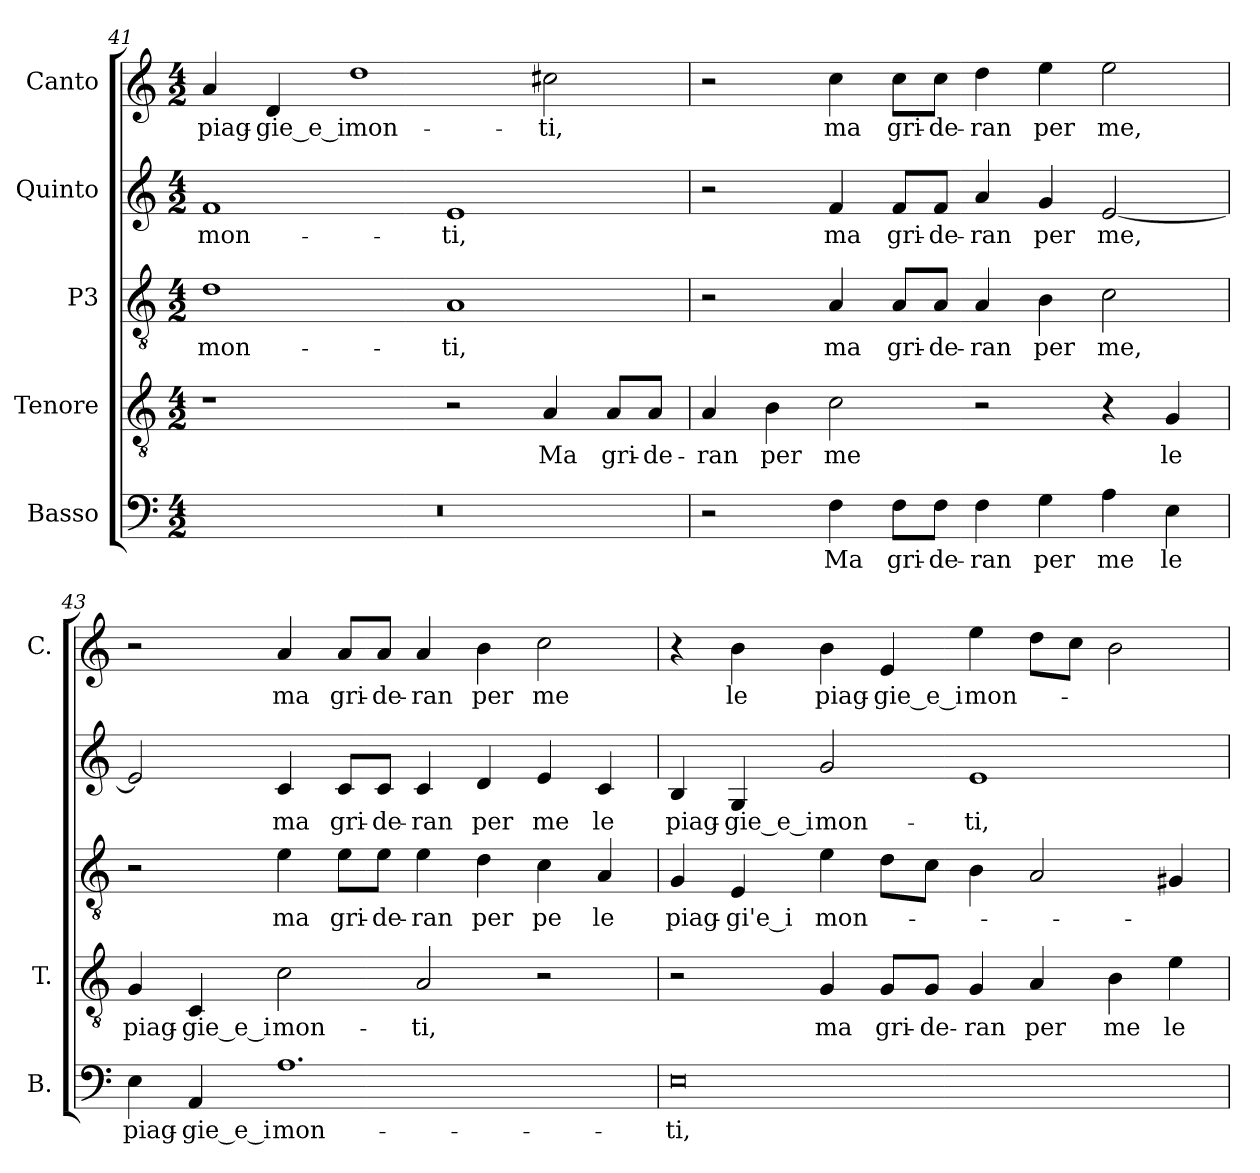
**kern	**text	**kern	**text	**kern	**text	**kern	**text	**kern	**text
*part5	*part5	*part4	*part4	*part3	*part3	*part2	*part2	*part1	*part1
*staff5	*staff5	*staff4	*staff4	*staff3	*staff3	*staff2	*staff2	*staff1	*staff1
*I"Basso	*	*I"Tenore	*	*I"P3	*	*I"Quinto	*	*I"Canto	*
*I'B.	*	*I'T.	*	*	*	*	*	*I'C.	*
*clefF4	*	*clefGv2	*	*clefGv2	*	*clefG2	*	*clefG2	*
*	*	*ITrd7c12	*	*ITrd7c12	*	*	*	*	*
*k[]	*	*k[]	*	*k[]	*	*k[]	*	*k[]	*
*C:	*	*C:	*	*C:	*	*C:	*	*C:	*
*M4/2	*	*M4/2	*	*M4/2	*	*M4/2	*	*M4/2	*
=41	=41	=41	=41	=41	=41	=41	=41	=41	=41
!LO:N:vis=1	!	!	!	!	!	!	!	!	!
!	!	!	!	!	!LO:LY:b:color=#000000	!	!	!	!
!	!	!	!	!	!	!	!LO:LY:b:color=#000000	!	!
!	!	!	!	!	!	!	!	!	!LO:LY:b:color=#000000
0r	.	1r	.	1Di	mon-	1fi	mon-	4ai/	piag-
!	!	!	!	!	!	!	!	!	!LO:LY:b:color=#000000
.	.	.	.	.	.	.	.	4di/	-gie_e_i
!	!	!	!	!	!	!	!	!	!LO:LY:b:color=#000000
.	.	.	.	.	.	.	.	1ddi	mon-
!	!	!	!	!	!LO:LY:b:color=#000000	!	!	!	!
!	!	!	!	!	!	!	!LO:LY:b:color=#000000	!	!
.	.	2r	.	1AAi	-ti,	1ei	-ti,	.	.
!	!	!	!LO:LY:b:color=#000000	!	!	!	!	!	!
!	!	!	!	!	!	!	!	!	!LO:LY:b:color=#000000
.	.	4AAi/	Ma	.	.	.	.	2cc#Xi\	-ti,
!	!	!	!LO:LY:b:color=#000000	!	!	!	!	!	!
.	.	8AAi/L	gri-	.	.	.	.	.	.
!	!	!	!LO:LY:b:color=#000000	!	!	!	!	!	!
.	.	8AAi/J	-de-	.	.	.	.	.	.
=42	=42	=42	=42	=42	=42	=42	=42	=42	=42
!	!	!	!LO:LY:b:color=#000000	!	!	!	!	!	!
2r	.	4AAi/	-ran	2r	.	2r	.	2r	.
!	!	!	!LO:LY:b:color=#000000	!	!	!	!	!	!
.	.	4BBi\	per	.	.	.	.	.	.
!	!LO:LY:b:color=#000000	!	!	!	!	!	!	!	!
!	!	!	!LO:LY:b:color=#000000	!	!	!	!	!	!
!	!	!	!	!	!LO:LY:b:color=#000000	!	!	!	!
!	!	!	!	!	!	!	!LO:LY:b:color=#000000	!	!
!	!	!	!	!	!	!	!	!	!LO:LY:b:color=#000000
4Fi\	Ma	2Ci\	me	4AAi/	ma	4fi/	ma	4cci\	ma
!	!LO:LY:b:color=#000000	!	!	!	!	!	!	!	!
!	!	!	!	!	!LO:LY:b:color=#000000	!	!	!	!
!	!	!	!	!	!	!	!LO:LY:b:color=#000000	!	!
!	!	!	!	!	!	!	!	!	!LO:LY:b:color=#000000
8Fi\L	gri-	.	.	8AAi/L	gri-	8fi/L	gri-	8cci\L	gri-
!	!LO:LY:b:color=#000000	!	!	!	!	!	!	!	!
!	!	!	!	!	!LO:LY:b:color=#000000	!	!	!	!
!	!	!	!	!	!	!	!LO:LY:b:color=#000000	!	!
!	!	!	!	!	!	!	!	!	!LO:LY:b:color=#000000
8Fi\J	-de-	.	.	8AAi/J	-de-	8fi/J	-de-	8cci\J	-de-
!	!LO:LY:b:color=#000000	!	!	!	!	!	!	!	!
!	!	!	!	!	!LO:LY:b:color=#000000	!	!	!	!
!	!	!	!	!	!	!	!LO:LY:b:color=#000000	!	!
!	!	!	!	!	!	!	!	!	!LO:LY:b:color=#000000
4Fi\	-ran	2r	.	4AAi/	-ran	4ai/	-ran	4ddi\	-ran
!	!LO:LY:b:color=#000000	!	!	!	!	!	!	!	!
!	!	!	!	!	!LO:LY:b:color=#000000	!	!	!	!
!	!	!	!	!	!	!	!LO:LY:b:color=#000000	!	!
!	!	!	!	!	!	!	!	!	!LO:LY:b:color=#000000
4Gi\	per	.	.	4BBi\	per	4gi/	per	4eei\	per
!	!LO:LY:b:color=#000000	!	!	!	!	!	!	!	!
!	!	!	!	!	!LO:LY:b:color=#000000	!	!	!	!
!	!	!	!	!	!	!	!LO:LY:b:color=#000000	!	!
!	!	!	!	!	!	!	!	!	!LO:LY:b:color=#000000
4Ai\	me	4r	.	2Ci\	me,	[<2ei/	me,	2eei\	me,
!	!LO:LY:b:color=#000000	!	!	!	!	!	!	!	!
!	!	!	!LO:LY:b:color=#000000	!	!	!	!	!	!
4Ei\	le	4GGi/	le	.	.	.	.	.	.
!!LO:LB:g=z
=43	=43	=43	=43	=43	=43	=43	=43	=43	=43
!	!LO:LY:b:color=#000000	!	!	!	!	!	!	!	!
!	!	!	!LO:LY:b:color=#000000	!	!	!	!	!	!
4Ei\	piag-	4GGi/	piag-	2r	.	2ei/]	.	2r	.
!	!LO:LY:b:color=#000000	!	!	!	!	!	!	!	!
!	!	!	!LO:LY:b:color=#000000	!	!	!	!	!	!
4AAi/	-gie_e_i	4CCi/	-gie_e_i	.	.	.	.	.	.
!	!LO:LY:b:color=#000000	!	!	!	!	!	!	!	!
!	!	!	!LO:LY:b:color=#000000	!	!	!	!	!	!
!	!	!	!	!	!LO:LY:b:color=#000000	!	!	!	!
!	!	!	!	!	!	!	!LO:LY:b:color=#000000	!	!
!	!	!	!	!	!	!	!	!	!LO:LY:b:color=#000000
1.Ai	mon-	2Ci\	mon-	4Ei\	ma	4ci/	ma	4ai/	ma
!	!	!	!	!	!LO:LY:b:color=#000000	!	!	!	!
!	!	!	!	!	!	!	!LO:LY:b:color=#000000	!	!
!	!	!	!	!	!	!	!	!	!LO:LY:b:color=#000000
.	.	.	.	8Ei\L	gri-	8ci/L	gri-	8ai/L	gri-
!	!	!	!	!	!LO:LY:b:color=#000000	!	!	!	!
!	!	!	!	!	!	!	!LO:LY:b:color=#000000	!	!
!	!	!	!	!	!	!	!	!	!LO:LY:b:color=#000000
.	.	.	.	8Ei\J	-de-	8ci/J	-de-	8ai/J	-de-
!	!	!	!LO:LY:b:color=#000000	!	!	!	!	!	!
!	!	!	!	!	!LO:LY:b:color=#000000	!	!	!	!
!	!	!	!	!	!	!	!LO:LY:b:color=#000000	!	!
!	!	!	!	!	!	!	!	!	!LO:LY:b:color=#000000
.	.	2AAi/	-ti,	4Ei\	-ran	4ci/	-ran	4ai/	-ran
!	!	!	!	!	!LO:LY:b:color=#000000	!	!	!	!
!	!	!	!	!	!	!	!LO:LY:b:color=#000000	!	!
!	!	!	!	!	!	!	!	!	!LO:LY:b:color=#000000
.	.	.	.	4Di\	per	4di/	per	4bi\	per
!	!	!	!	!	!LO:LY:b:color=#000000	!	!	!	!
!	!	!	!	!	!	!	!LO:LY:b:color=#000000	!	!
!	!	!	!	!	!	!	!	!	!LO:LY:b:color=#000000
.	.	2r	.	4Ci\	pe	4ei/	me	2cci\	me
!	!	!	!	!	!LO:LY:b:color=#000000	!	!	!	!
!	!	!	!	!	!	!	!LO:LY:b:color=#000000	!	!
.	.	.	.	4AAi/	le	4ci/	le	.	.
=44	=44	=44	=44	=44	=44	=44	=44	=44	=44
!	!LO:LY:b:color=#000000	!	!	!	!	!	!	!	!
!	!	!	!	!	!LO:LY:b:color=#000000	!	!	!	!
!	!	!	!	!	!	!	!LO:LY:b:color=#000000	!	!
0Ei	-ti,	2r	.	4GGi/	piag-	4Bi/	piag-	4r	.
!	!	!	!	!	!LO:LY:b:color=#000000	!	!	!	!
!	!	!	!	!	!	!	!LO:LY:b:color=#000000	!	!
!	!	!	!	!	!	!	!	!	!LO:LY:b:color=#000000
.	.	.	.	4EEi/	-gi'e_i	4Gi/	-gie_e_i	4bi\	le
!	!	!	!LO:LY:b:color=#000000	!	!	!	!	!	!
!	!	!	!	!	!LO:LY:b:color=#000000	!	!	!	!
!	!	!	!	!	!	!	!LO:LY:b:color=#000000	!	!
!	!	!	!	!	!	!	!	!	!LO:LY:b:color=#000000
.	.	4GGi/	ma	4Ei\	mon-	2gi/	mon-	4bi\	piag-
!	!	!	!LO:LY:b:color=#000000	!	!	!	!	!	!
!	!	!	!	!	!	!	!	!	!LO:LY:b:color=#000000
.	.	8GGi/L	gri-	8Di\L	.	.	.	4ei/	-gie_e_i
!	!	!	!LO:LY:b:color=#000000	!	!	!	!	!	!
.	.	8GGi/J	-de-	8Ci\J	.	.	.	.	.
!	!	!	!LO:LY:b:color=#000000	!	!	!	!	!	!
!	!	!	!	!	!	!	!LO:LY:b:color=#000000	!	!
!	!	!	!	!	!	!	!	!	!LO:LY:b:color=#000000
.	.	4GGi/	-ran	4BBi\	.	1ei	-ti,	4eei\	mon-
!	!	!	!LO:LY:b:color=#000000	!	!	!	!	!	!
.	.	4AAi/	per	2AAi/	.	.	.	8ddi\L	.
.	.	.	.	.	.	.	.	8cci\J	.
!	!	!	!LO:LY:b:color=#000000	!	!	!	!	!	!
.	.	4BBi\	me	.	.	.	.	2bi\	.
!	!	!	!LO:LY:b:color=#000000	!	!	!	!	!	!
.	.	4Ei\	le	4GG#Xi/	.	.	.	.	.
=	=	=	=	=	=	=	=	=	=
*-	*-	*-	*-	*-	*-	*-	*-	*-	*-
